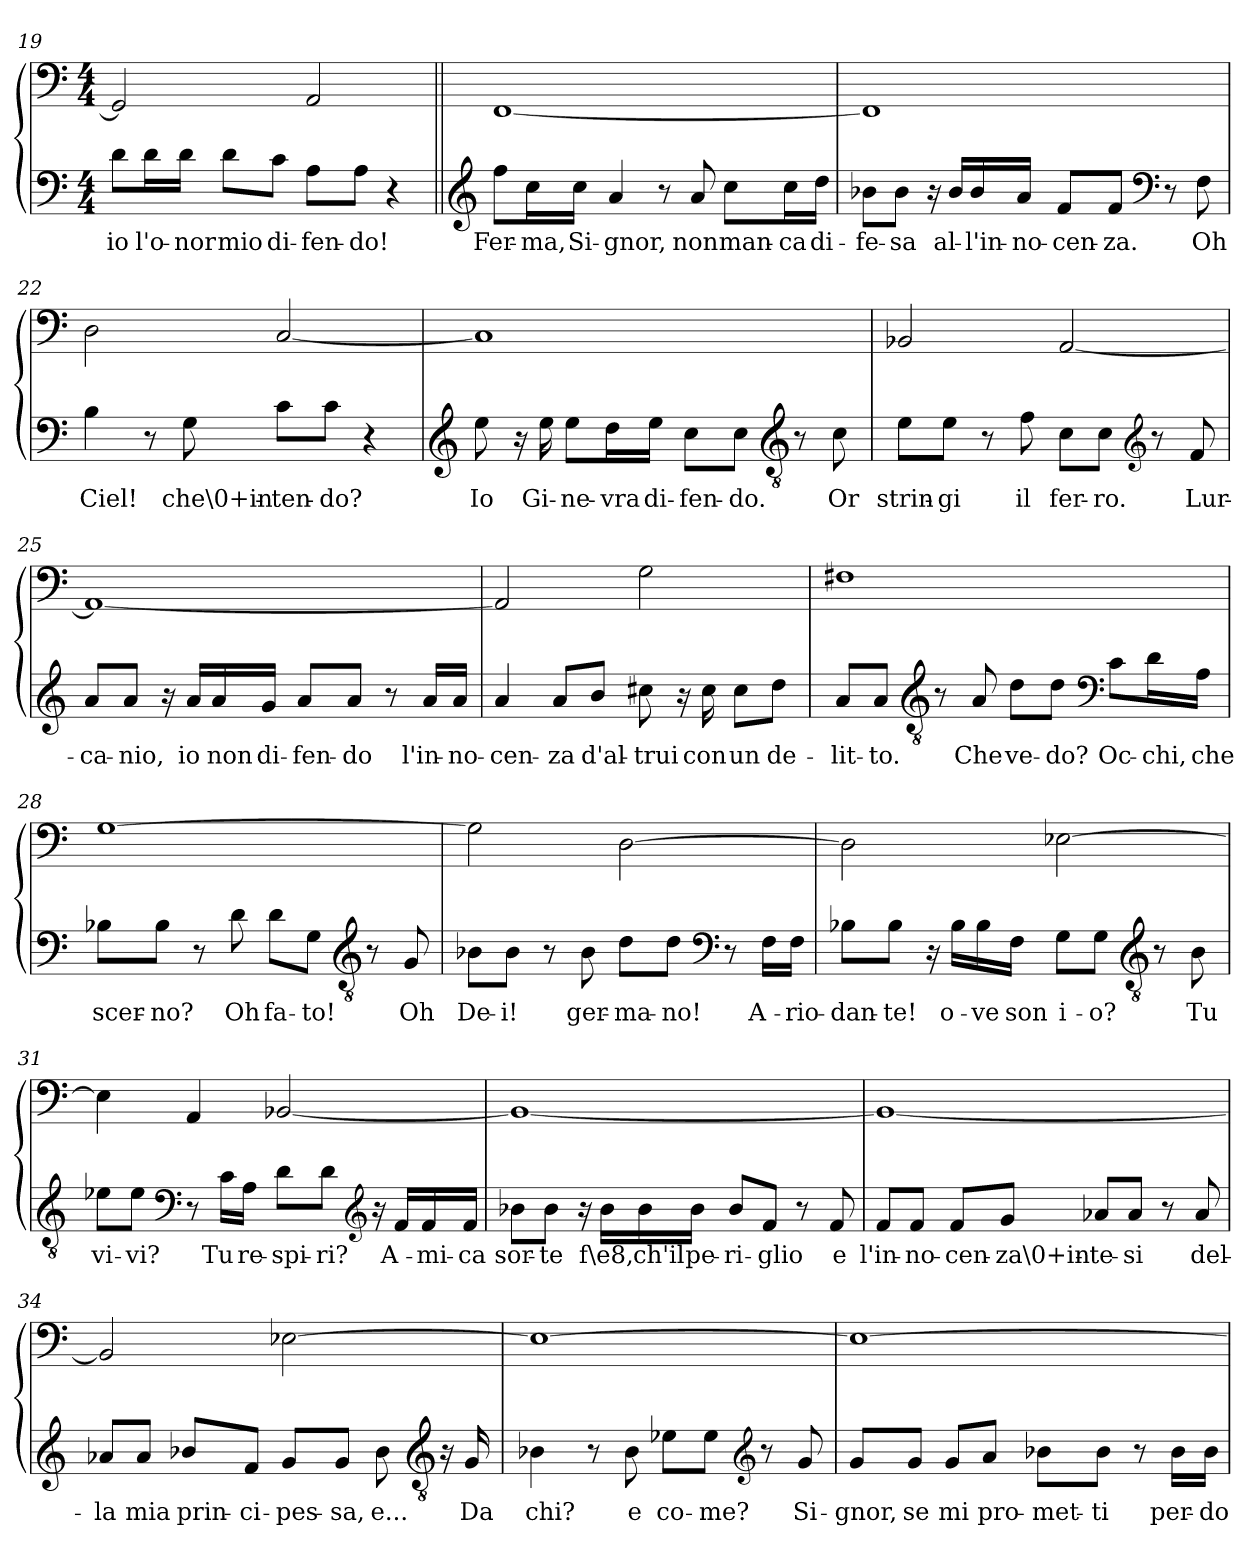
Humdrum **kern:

**kern	**text	**kern
*part1	*part1	*part1
*staff2	*staff2	*staff1
*clefF4	*	*clefF4
*k[]	*	*k[]
*a:	*	*a:
*M4/4	*	*M4/4
=19	=19	=19
8d\L	io	2GG#/]
16d\L	l'o-	.
16d\JJ	-nor	.
8d\L	mio	.
8c\J	di-	.
8A\L	-fen-	2AA/
8A\J	-do!	.
4r	.	.
=20||	=20||	=20||
*clefG2	*	*
8ff\L	Fer-	[1FF/
16cc\L	-ma,	.
16cc\JJ	Si-	.
4a/	-gnor,	.
8r	.	.
8a/	non	.
8cc\L	man-	.
16cc\L	-ca	.
16dd\JJ	di-	.
=21	=21	=21
8b-X\L	-fe-	1FF/]
8b-\J	-sa	.
16r	.	.
16b-/LL	al-	.
16b-/	-l'in-	.
16a/JJ	-no-	.
8f/L	-cen-	.
8f/J	-za.	.
*clefF4	*	*
8r	.	.
8F\	Oh	.
=22	=22	=22
4B\	Ciel!	2D\
8r	.	.
8G\	che\0+in-	.
8c\L	-ten-	[2C/
8c\J	-do?	.
4r	.	.
=23	=23	=23
*clefG2	*	*
8ee\	Io	1C/]
16r	.	.
16ee\	Gi-	.
8ee\L	-ne-	.
16dd\L	-vra	.
16ee\JJ	di-	.
8cc\L	-fen-	.
8cc\J	-do.	.
*clefGv2	*	*
8r	.	.
8c\	Or	.
=24	=24	=24
8e\L	strin-	2BB-X/
8e\J	-gi	.
8r	.	.
8f\	il	.
8c\L	fer-	[2AA/
8c\J	-ro.	.
*clefG2	*	*
8r	.	.
8f/	Lur-	.
=25	=25	=25
8a/L	-ca-	1AA/_
8a/J	-nio,	.
16r	.	.
16a/LL	io	.
16a/	non	.
16g/JJ	di-	.
8a/L	-fen-	.
8a/J	-do	.
8r	.	.
16a/LL	l'in-	.
16a/JJ	-no-	.
=26	=26	=26
4a/	-cen-	2AA/]
8a/L	-za	.
8b/J	d'al-	.
8cc#X\	-trui	2G\
16r	.	.
16cc#\	con	.
8cc#\L	un	.
8dd\J	de-	.
=27	=27	=27
8a/L	-lit-	1F#X\
8a/J	-to.	.
*clefGv2	*	*
8r	.	.
8A/	Che	.
8d\L	ve-	.
8d\J	-do?	.
*clefF4	*	*
8c\L	Oc-	.
16d\L	-chi,	.
16A\JJ	che	.
=28	=28	=28
8B-X\L	scer-	[1G\
8B-\J	-no?	.
8r	.	.
8d\	Oh	.
8d\L	fa-	.
8G\J	-to!	.
*clefGv2	*	*
8r	.	.
8G/	Oh	.
=29	=29	=29
8B-X\L	De-	2G\]
8B-\J	-i!	.
8r	.	.
8B-\	ger-	.
8d\L	-ma-	[2D\
8d\J	-no!	.
*clefF4	*	*
8r	.	.
16F\LL	A-	.
16F\JJ	-rio-	.
=30	=30	=30
8B-X\L	-dan-	2D\]
8B-\J	-te!	.
16r	.	.
16B-\LL	o-	.
16B-\	-ve	.
16F\JJ	son	.
8G\L	i-	[2E-X\
8G\J	-o?	.
*clefGv2	*	*
8r	.	.
8B-\	Tu	.
=31	=31	=31
8e-X\L	vi-	4E-\]
8e-\J	-vi?	.
*clefF4	*	*
8r	.	4AA/
16c\LL	Tu	.
16A\JJ	re-	.
8d\L	-spi-	[2BB-X/
8d\J	-ri?	.
*clefG2	*	*
16r	.	.
16f/LL	A-	.
16f/	-mi-	.
16f/JJ	-ca	.
=32	=32	=32
8b-X\L	sor-	1BB-/_
8b-\J	-te	.
16r	.	.
16b-\LL	f\e8,	.
16b-\	ch'il	.
16b-\JJ	pe-	.
8b-/L	-ri-	.
8f/J	-glio	.
8r	.	.
8f/	e	.
=33	=33	=33
8f/L	l'in-	1BB-/_
8f/J	-no-	.
8f/L	-cen-	.
8g/J	-za\0+in-	.
8a-X/L	-te-	.
8a-/J	-si	.
8r	.	.
8a-/	del-	.
=34	=34	=34
8a-X/L	-la	2BB-/]
8a-/J	mia	.
8b-X/L	prin-	.
8f/J	-ci-	.
8g/L	-pes-	[2E-X\
8g/J	-sa,	.
8b-\	e...	.
*clefGv2	*	*
16r	.	.
16G/	Da	.
=35	=35	=35
4B-X\	chi?	1E-\_
8r	.	.
8B-\	e	.
8e-X\L	co-	.
8e-\J	-me?	.
*clefG2	*	*
8r	.	.
8g/	Si-	.
=36	=36	=36
8g/L	-gnor,	1E-\_
8g/J	se	.
8g/L	mi	.
8a/J	pro-	.
8b-X\L	-met-	.
8b-\J	-ti	.
8r	.	.
16b-\LL	per-	.
16b-\JJ	-do-	.
=	=	=
*-	*-	*-
